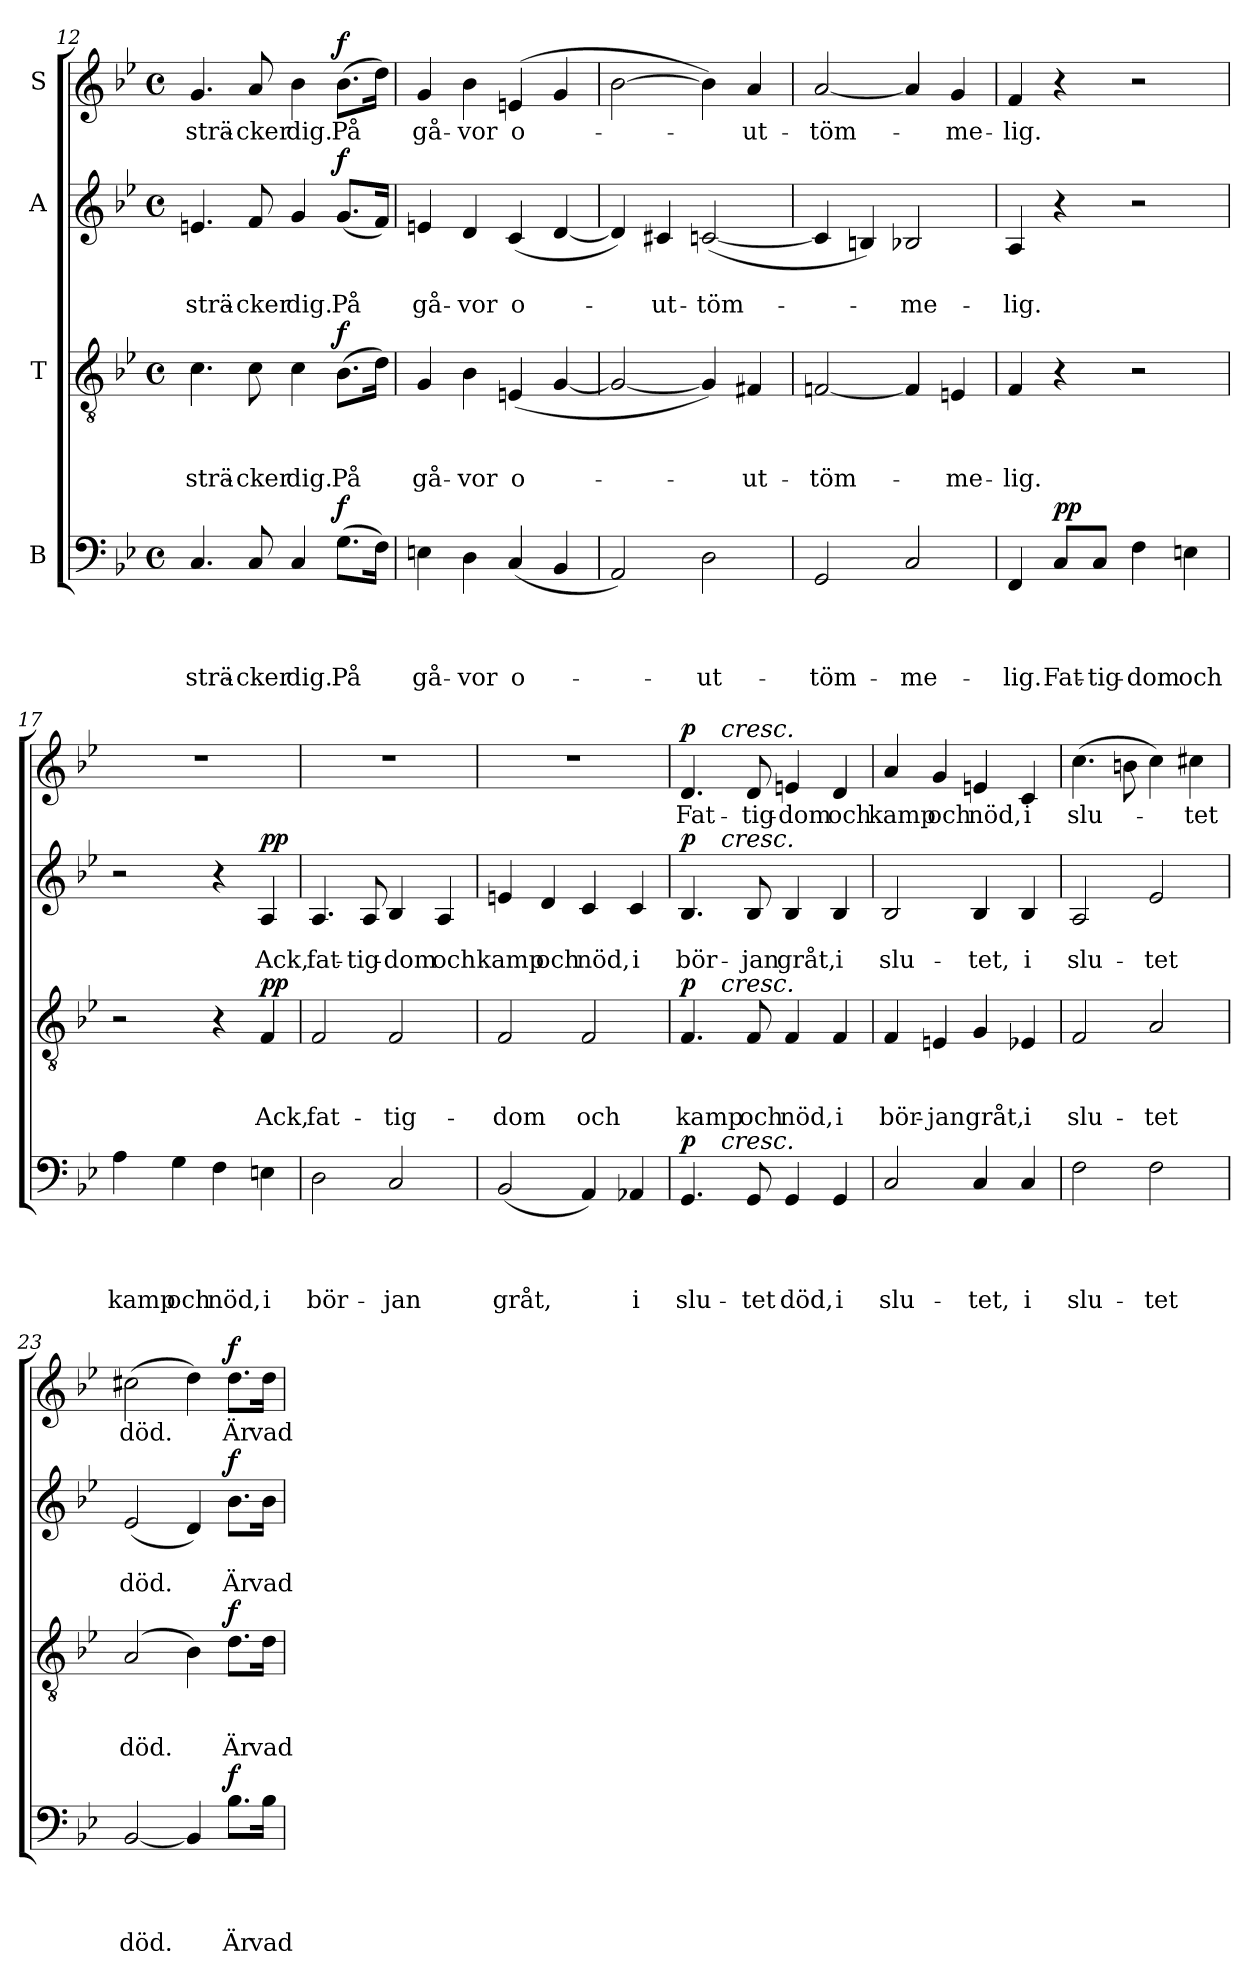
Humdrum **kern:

**kern	**text	**text	**text	**text	**dynam	**kern	**text	**text	**text	**dynam	**kern	**text	**text	**dynam	**kern	**text	**dynam
*part4	*part4	*part4	*part4	*part4	*part4	*part3	*part3	*part3	*part3	*part3	*part2	*part2	*part2	*part2	*part1	*part1	*part1
*staff4	*staff4	*staff4	*staff4	*staff4	*staff4	*staff3	*staff3	*staff3	*staff3	*staff3	*staff2	*staff2	*staff2	*staff2	*staff1	*staff1	*staff1
*I"B	*	*	*	*	*	*I"T	*	*	*	*	*I"A	*	*	*	*I"S	*	*
*clefF4	*	*	*	*	*	*clefGv2	*	*	*	*	*clefG2	*	*	*	*clefG2	*	*
*k[b-e-]	*	*	*	*	*	*k[b-e-]	*	*	*	*	*k[b-e-]	*	*	*	*k[b-e-]	*	*
*B-:	*	*	*	*	*	*B-:	*	*	*	*	*B-:	*	*	*	*B-:	*	*
*M4/4	*	*	*	*	*	*M4/4	*	*	*	*	*M4/4	*	*	*	*M4/4	*	*
*met(c)	*	*	*	*	*	*met(c)	*	*	*	*	*met(c)	*	*	*	*met(c)	*	*
=12	=12	=12	=12	=12	=12	=12	=12	=12	=12	=12	=12	=12	=12	=12	=12	=12	=12
!	!	!	!	!LO:LY:b	!	!	!	!	!LO:LY:b	!	!	!	!LO:LY:b	!	!	!LO:LY:b	!
4.C/	.	.	.	strä-	.	4.c\	.	.	strä-	.	4.en/	.	strä-	.	4.g/	strä-	.
!	!	!	!	!LO:LY:b	!	!	!	!	!LO:LY:b	!	!	!	!LO:LY:b	!	!	!LO:LY:b	!
8C/	.	.	.	-cker	.	8c\	.	.	-cker	.	8f/	.	-cker	.	8a/	-cker	.
!	!	!	!	!LO:LY:b	!	!	!	!	!LO:LY:b	!	!	!	!LO:LY:b	!	!	!LO:LY:b	!
4C/	.	.	.	dig.	.	4c\	.	.	dig.	.	4g/	.	dig.	.	4b-i\	dig.	.
!	!	!	!	!LO:LY:b	!LO:DY:a	!	!	!	!LO:LY:b	!LO:DY:a	!	!	!LO:LY:b	!LO:DY:a	!	!LO:LY:b	!LO:DY:a
(>8.G\L	.	.	.	På	f	(>8.B-\L	.	.	På	f	(<8.g/L	.	På	f	(>8.b-\L	På	f
16F\Jk)	.	.	.	.	.	16d\Jk)	.	.	.	.	16f/Jk)	.	.	.	16dd\Jk)	.	.
=13	=13	=13	=13	=13	=13	=13	=13	=13	=13	=13	=13	=13	=13	=13	=13	=13	=13
!	!	!	!	!LO:LY:b	!	!	!	!	!LO:LY:b	!	!	!	!LO:LY:b	!	!	!LO:LY:b	!
4En\	.	.	.	gå-	.	4G/	.	.	gå-	.	4en/	.	gå-	.	4g/	gå-	.
!	!	!	!	!LO:LY:b	!	!	!	!	!LO:LY:b	!	!	!	!LO:LY:b	!	!	!LO:LY:b	!
4D\	.	.	.	-vor	.	4B-\	.	.	-vor	.	4d/	.	-vor	.	4b-\	-vor	.
!	!	!	!	!LO:LY:b	!	!	!	!	!LO:LY:b	!	!	!	!LO:LY:b	!	!	!LO:LY:b	!
(<4C/	.	.	.	o-	.	(<4En/	.	.	o-	.	(<4c/	.	o-	.	(>4en/	o-	.
4BB-/	.	.	.	.	.	[4G/	.	.	.	.	[4d/	.	.	.	4g/	.	.
=14	=14	=14	=14	=14	=14	=14	=14	=14	=14	=14	=14	=14	=14	=14	=14	=14	=14
2AA/)	.	.	.	.	.	2G/_	.	.	.	.	4d/])	.	.	.	[2b-\	.	.
!	!	!	!	!	!	!	!	!	!	!	!	!	!LO:LY:b	!	!	!	!
.	.	.	.	.	.	.	.	.	.	.	4c#X/	.	-ut-	.	.	.	.
!	!	!	!	!LO:LY:b	!	!	!	!	!	!	!	!	!LO:LY:b	!	!	!	!
2D\	.	.	.	-ut-	.	4G/])	.	.	.	.	(<[2cn/	.	-töm-	.	4b-\])	.	.
!	!	!	!	!	!	!	!	!	!LO:LY:b	!	!	!	!	!	!	!LO:LY:b	!
.	.	.	.	.	.	4F#X/	.	.	-ut-	.	.	.	.	.	4a/	-ut-	.
=15	=15	=15	=15	=15	=15	=15	=15	=15	=15	=15	=15	=15	=15	=15	=15	=15	=15
!	!	!	!	!LO:LY:b	!	!	!	!	!LO:LY:b	!	!	!	!	!	!	!LO:LY:b	!
2GG/	.	.	.	-töm-	.	[2Fni/	.	.	-töm-	.	4c/]	.	.	.	[2a/	-töm-	.
.	.	.	.	.	.	.	.	.	.	.	4Bn/)	.	.	.	.	.	.
!	!	!	!	!LO:LY:b	!	!	!	!	!	!	!	!	!LO:LY:b	!	!	!	!
2C/	.	.	.	-me-	.	4F/]	.	.	.	.	2B-X/	.	-me-	.	4a/]	.	.
!	!	!	!	!	!	!	!	!	!LO:LY:b	!	!	!	!	!	!	!LO:LY:b	!
.	.	.	.	.	.	4En/	.	.	-me-	.	.	.	.	.	4g/	-me-	.
!!LO:PB:g=z
=16	=16	=16	=16	=16	=16	=16	=16	=16	=16	=16	=16	=16	=16	=16	=16	=16	=16
!	!	!	!	!LO:LY:b	!	!	!	!	!LO:LY:b	!	!	!	!LO:LY:b	!	!	!LO:LY:b	!
4FF/	.	.	.	-lig.	.	4F/	.	.	-lig.	.	4A/	.	-lig.	.	4f/	-lig.	.
!	!	!	!	!LO:LY:b	!LO:DY:a	!	!	!	!	!	!	!	!	!	!	!	!
8C/L	.	.	.	Fat-	pp	4r	.	.	.	.	4r	.	.	.	4r	.	.
!	!	!	!	!LO:LY:b	!	!	!	!	!	!	!	!	!	!	!	!	!
8C/J	.	.	.	-tig-	.	.	.	.	.	.	.	.	.	.	.	.	.
!	!	!	!	!LO:LY:b	!	!	!	!	!	!	!	!	!	!	!	!	!
4F\	.	.	.	-dom	.	2r	.	.	.	.	2r	.	.	.	2r	.	.
!	!	!	!	!LO:LY:b	!	!	!	!	!	!	!	!	!	!	!	!	!
4En\	.	.	.	och	.	.	.	.	.	.	.	.	.	.	.	.	.
=17	=17	=17	=17	=17	=17	=17	=17	=17	=17	=17	=17	=17	=17	=17	=17	=17	=17
!	!	!	!	!LO:LY:b	!	!	!	!	!	!	!	!	!	!	!	!	!
4A\	.	.	.	kamp	.	2r	.	.	.	.	2r	.	.	.	1r	.	.
!	!	!	!	!LO:LY:b	!	!	!	!	!	!	!	!	!	!	!	!	!
4G\	.	.	.	och	.	.	.	.	.	.	.	.	.	.	.	.	.
!	!	!	!	!LO:LY:b	!	!	!	!	!	!	!	!	!	!	!	!	!
4F\	.	.	.	nöd,	.	4r	.	.	.	.	4r	.	.	.	.	.	.
!	!	!	!	!LO:LY:b	!	!	!	!	!LO:LY:b	!LO:DY:a	!	!	!LO:LY:b	!LO:DY:a	!	!	!
4En\	.	.	.	i	.	4F/	.	.	Ack,	pp	4A/	.	Ack,	pp	.	.	.
=18	=18	=18	=18	=18	=18	=18	=18	=18	=18	=18	=18	=18	=18	=18	=18	=18	=18
!	!	!	!	!LO:LY:b	!	!	!	!	!LO:LY:b	!	!	!	!LO:LY:b	!	!	!	!
2D\	.	.	.	bör-	.	2F/	.	.	fat-	.	4.A/	.	fat-	.	1r	.	.
!	!	!	!	!	!	!	!	!	!	!	!	!	!LO:LY:b	!	!	!	!
.	.	.	.	.	.	.	.	.	.	.	8A/	.	-tig-	.	.	.	.
!	!	!	!	!LO:LY:b	!	!	!	!	!LO:LY:b	!	!	!	!LO:LY:b	!	!	!	!
2C/	.	.	.	-jan	.	2F/	.	.	-tig-	.	4B-/	.	-dom	.	.	.	.
!	!	!	!	!	!	!	!	!	!	!	!	!	!LO:LY:b	!	!	!	!
.	.	.	.	.	.	.	.	.	.	.	4A/	.	och	.	.	.	.
=19	=19	=19	=19	=19	=19	=19	=19	=19	=19	=19	=19	=19	=19	=19	=19	=19	=19
!	!	!	!	!LO:LY:b	!	!	!	!	!LO:LY:b	!	!	!	!LO:LY:b	!	!	!	!
(<2BB-/	.	.	.	gråt,	.	2F/	.	.	-dom	.	4en/	.	kamp	.	1r	.	.
!	!	!	!	!	!	!	!	!	!	!	!	!	!LO:LY:b	!	!	!	!
.	.	.	.	.	.	.	.	.	.	.	4d/	.	och	.	.	.	.
!	!	!	!	!	!	!	!	!	!LO:LY:b	!	!	!	!LO:LY:b	!	!	!	!
4AA/)	.	.	.	.	.	2F/	.	.	och	.	4c/	.	nöd,	.	.	.	.
!	!	!	!	!LO:LY:b	!	!	!	!	!	!	!	!	!LO:LY:b	!	!	!	!
4AA-X/	.	.	.	i	.	.	.	.	.	.	4c/	.	i	.	.	.	.
=20	=20	=20	=20	=20	=20	=20	=20	=20	=20	=20	=20	=20	=20	=20	=20	=20	=20
!	!	!	!	!LO:LY:b	!LO:DY:a	!	!	!	!LO:LY:b	!LO:DY:a	!	!	!LO:LY:b	!LO:DY:a	!	!LO:LY:b	!LO:DY:a
*^	*	*	*	*	*	*^	*	*	*	*	*^	*	*	*	*^	*	*
4.GG/	4ryy	.	.	.	slu-	p	4.F/	4ryy	.	.	kamp	p	4.B-/	4ryy	.	bör-	p	4.d/	4ryy	Fat-	p
!	!	!	!	!	!	!	!	!	!	!	!	!	!	!	!	!	!	!	!LO:TX:a:i:t=cresc.	!	!
!	!	!	!	!	!	!	!	!	!	!	!	!	!	!LO:TX:a:i:t=cresc.	!	!	!	!	!	!	!
!	!	!	!	!	!	!	!	!LO:TX:a:i:t=cresc.	!	!	!	!	!	!	!	!	!	!	!	!	!
!	!LO:TX:a:i:t=cresc.	!	!	!	!	!	!	!	!	!	!	!	!	!	!	!	!	!	!	!	!
.	2.ryy	.	.	.	.	.	.	2.ryy	.	.	.	.	.	2.ryy	.	.	.	.	2.ryy	.	.
!	!	!	!	!	!LO:LY:b	!	!	!	!	!	!LO:LY:b	!	!	!	!	!LO:LY:b	!	!	!	!LO:LY:b	!
8GG/	.	.	.	.	-tet	.	8F/	.	.	.	och	.	8B-/	.	.	-jan	.	8d/	.	-tig-	.
!	!	!	!	!	!LO:LY:b	!	!	!	!	!	!LO:LY:b	!	!	!	!	!LO:LY:b	!	!	!	!LO:LY:b	!
4GG/	.	.	.	.	död,	.	4F/	.	.	.	nöd,	.	4B-/	.	.	gråt,	.	4en/	.	-dom	.
!	!	!	!	!	!LO:LY:b	!	!	!	!	!	!LO:LY:b	!	!	!	!	!LO:LY:b	!	!	!	!LO:LY:b	!
4GG/	.	.	.	.	i	.	4F/	.	.	.	i	.	4B-/	.	.	i	.	4d/	.	och	.
!!LO:LB:g=z
=21	=21	=21	=21	=21	=21	=21	=21	=21	=21	=21	=21	=21	=21	=21	=21	=21	=21	=21	=21	=21	=21
!	!	!	!	!	!LO:LY:b	!	!	!	!	!	!LO:LY:b	!	!	!	!	!LO:LY:b	!	!	!	!LO:LY:b	!
*v	*v	*	*	*	*	*	*	*	*	*	*	*	*v	*v	*	*	*	*v	*v	*	*
*	*	*	*	*	*	*v	*v	*	*	*	*	*	*	*	*	*	*	*
2C/	.	.	.	slu-	.	4F/	.	.	bör-	.	2B-/	.	slu-	.	4a/	kamp	.
!	!	!	!	!	!	!	!	!	!LO:LY:b	!	!	!	!	!	!	!LO:LY:b	!
.	.	.	.	.	.	4En/	.	.	-jan	.	.	.	.	.	4g/	och	.
!	!	!	!	!LO:LY:b	!	!	!	!	!LO:LY:b	!	!	!	!LO:LY:b	!	!	!LO:LY:b	!
4C/	.	.	.	-tet,	.	4G/	.	.	gråt,	.	4B-/	.	-tet,	.	4en/	nöd,	.
!	!	!	!	!LO:LY:b	!	!	!	!	!LO:LY:b	!	!	!	!LO:LY:b	!	!	!LO:LY:b	!
4C/	.	.	.	i	.	4E-X/	.	.	i	.	4B-/	.	i	.	4c/	i	.
=22	=22	=22	=22	=22	=22	=22	=22	=22	=22	=22	=22	=22	=22	=22	=22	=22	=22
!	!	!	!	!LO:LY:b	!	!	!	!	!LO:LY:b	!	!	!	!LO:LY:b	!	!	!LO:LY:b	!
2F\	.	.	.	slu-	.	2F/	.	.	slu-	.	2A/	.	slu-	.	(>4.cc\	slu-	.
.	.	.	.	.	.	.	.	.	.	.	.	.	.	.	8bn\	.	.
!	!	!	!	!LO:LY:b	!	!	!	!	!LO:LY:b	!	!	!	!LO:LY:b	!	!	!	!
2F\	.	.	.	-tet	.	2A/	.	.	-tet	.	2e-i/	.	-tet	.	4cc\)	.	.
!	!	!	!	!	!	!	!	!	!	!	!	!	!	!	!	!LO:LY:b	!
.	.	.	.	.	.	.	.	.	.	.	.	.	.	.	4cc#X\	-tet	.
=23	=23	=23	=23	=23	=23	=23	=23	=23	=23	=23	=23	=23	=23	=23	=23	=23	=23
!	!	!	!	!LO:LY:b	!	!	!	!	!LO:LY:b	!	!	!	!LO:LY:b	!	!	!LO:LY:b	!
[2BB-/	.	.	.	död.	.	(>2A/	.	.	död.	.	(<2e-/	.	död.	.	(>2cc#X\	död.	.
4BB-/]	.	.	.	.	.	4B-\)	.	.	.	.	4d/)	.	.	.	4dd\)	.	.
!	!	!	!	!LO:LY:b	!LO:DY:a	!	!	!	!LO:LY:b	!LO:DY:a	!	!	!LO:LY:b	!LO:DY:a	!	!LO:LY:b	!LO:DY:a
8.B-\L	.	.	.	Är	f	8.d\L	.	.	Är	f	8.b-\L	.	Är	f	8.dd\L	Är	f
!	!	!	!	!LO:LY:b	!	!	!	!	!LO:LY:b	!	!	!	!LO:LY:b	!	!	!LO:LY:b	!
16B-\Jk	.	.	.	vad	.	16d\Jk	.	.	vad	.	16b-\Jk	.	vad	.	16dd\Jk	vad	.
=	=	=	=	=	=	=	=	=	=	=	=	=	=	=	=	=	=
*-	*-	*-	*-	*-	*-	*-	*-	*-	*-	*-	*-	*-	*-	*-	*-	*-	*-
